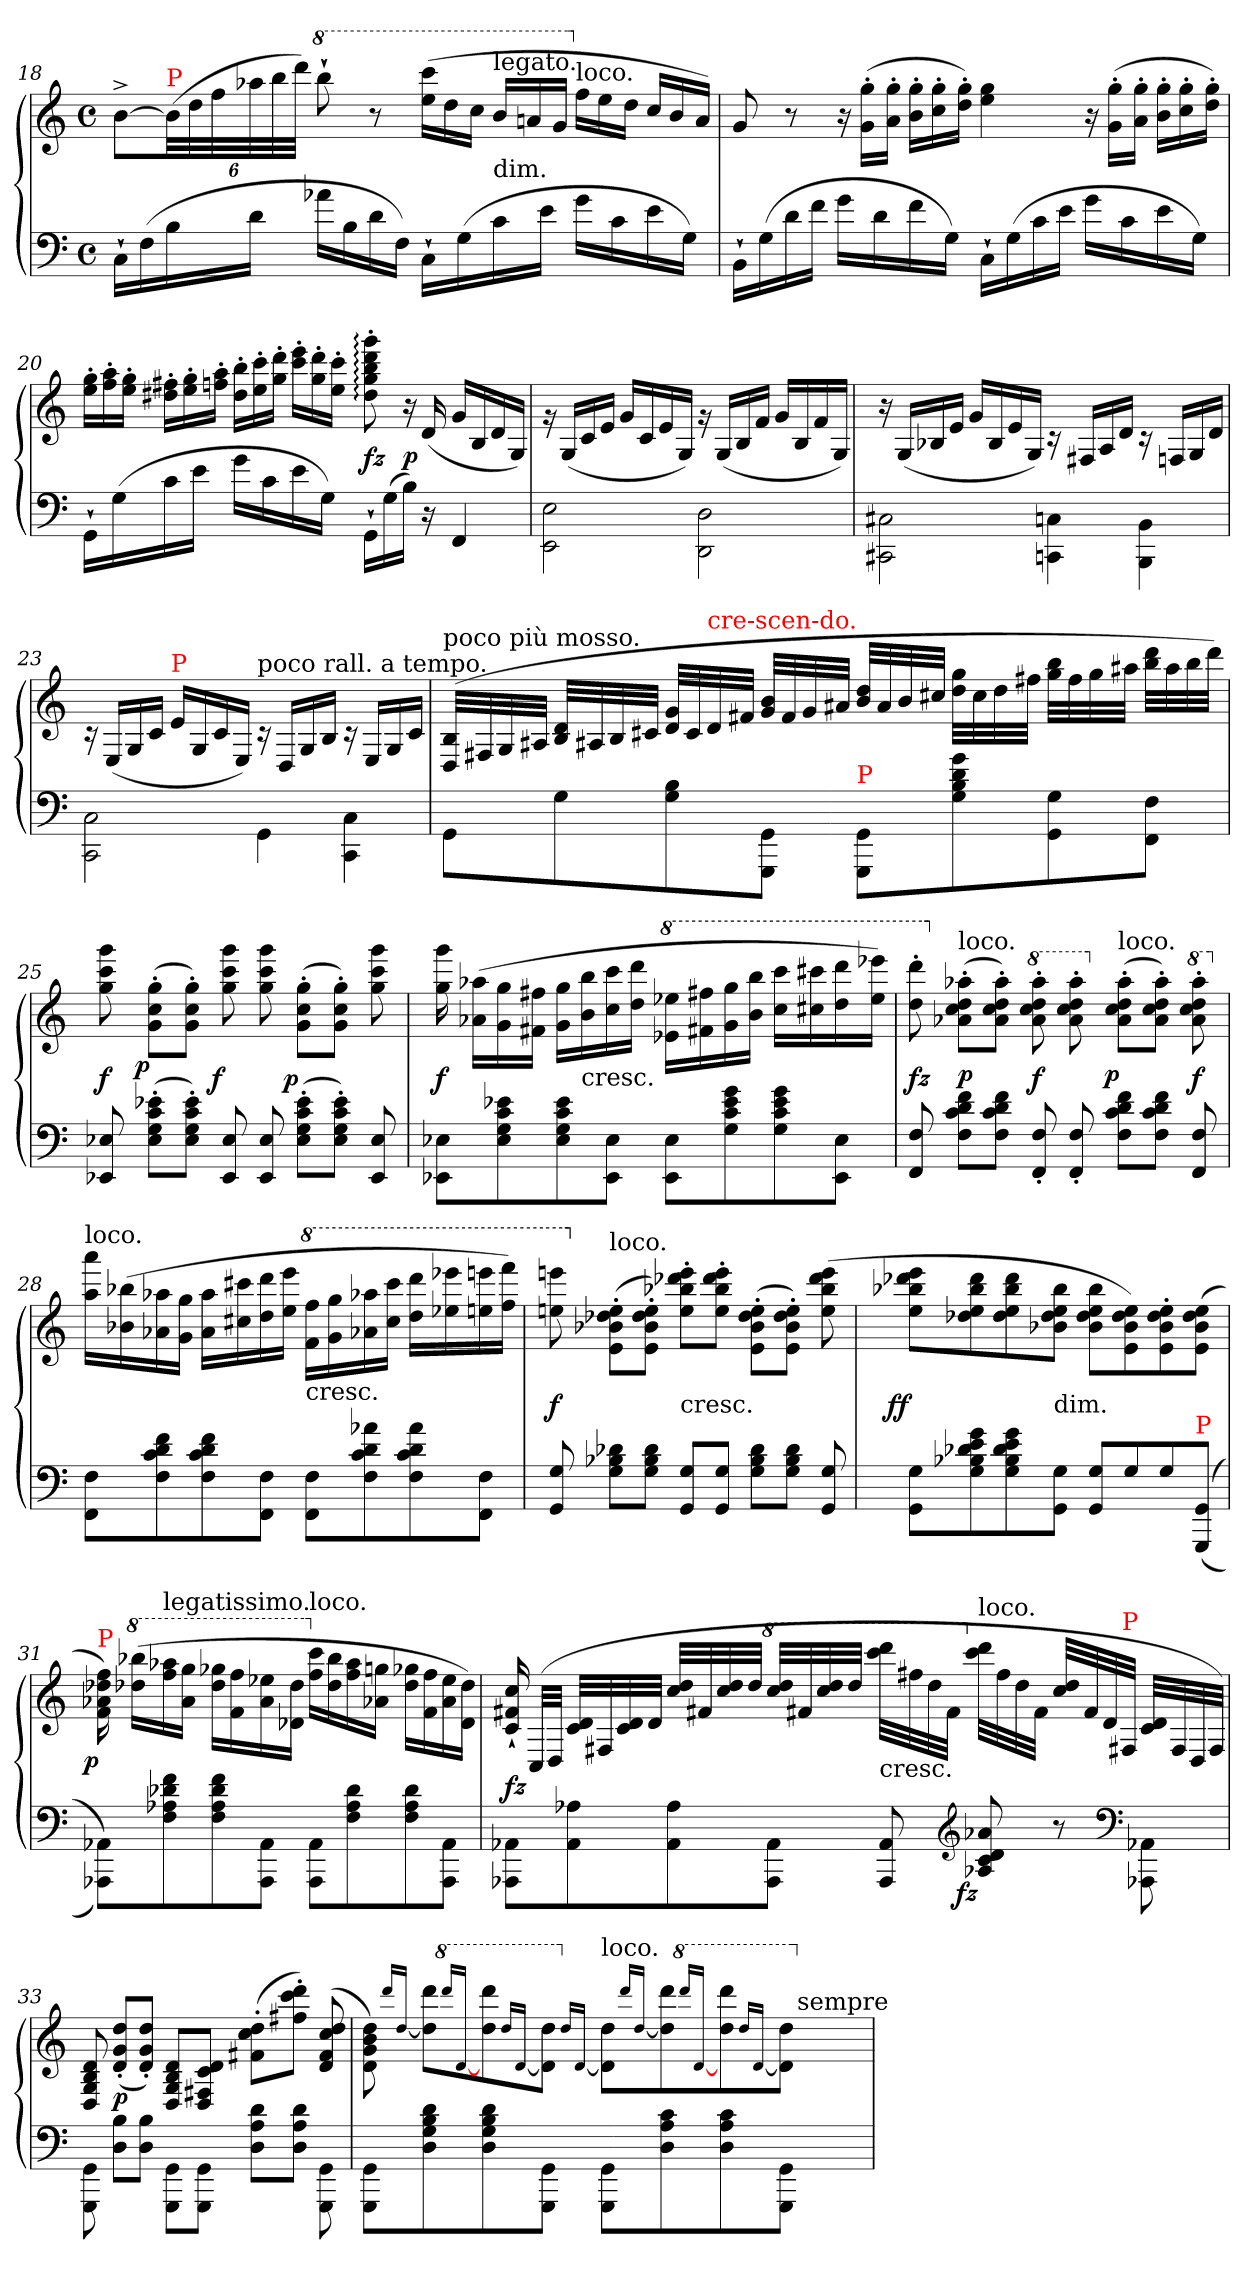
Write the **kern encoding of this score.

**kern	**kern	**dynam
*part1	*part1	*part1
*staff2	*staff1	*staff1/2
*clefF4	*clefG2	*
*k[]	*k[]	*
*C:	*C:	*
*M4/4	*M4/4	*
*met(c)	*met(c)	*
=18	=18	=18
16C`LL	[8b^L	.
(>16F	.	.
*	*Xbrackettup	*
!	!LO:TX:a:color=red:t=P	!
16B	(>48bLL]	.
.	48dd	.
.	48ff	.
16dJJ	48aa-X	.
.	48bb	.
.	48dddJJJ)	.
*	*8va	*
16a-XLL	8bbb`	.
16B	.	.
16d	8r	.
16FJJ)	.	.
*	*Xtuplet	*
16C`LL	(>24cccc 24eeeLL	.
.	24ddd	.
(>16G	.	.
.	24cccJJ	.
!	!LO:TX:c:t=dim.	!
!	!LO:TX:a:t=legato.	!
16c	24bbLL	.
.	24aan	.
16eJJ	.	.
.	24ggJJ	.
*	*X8va	*
!	!LO:TX:a:t=loco.	!
16gLL	24ffLL	.
.	24ee	.
16c	.	.
.	24ddJJ	.
16e	24cc/LL	.
.	24b	.
16GJJ)	.	.
.	24aJJ)	.
=19	=19	=19
16BB`LL	8g	.
(>16G	.	.
16d	8r	.
16fJJ	.	.
16gLL	24r	.
.	(>24gg' 24g'LL	.
16d	.	.
.	24gg' 24a'JJ	.
16f	24gg' 24b'LL	.
.	24gg' 24cc'	.
16GJJ)	.	.
.	24gg' 24dd'JJ)	.
16C`LL	4gg 4ee	.
(>16G	.	.
16c	.	.
16eJJ	.	.
16gLL	24r	.
.	(>24gg' 24g'LL	.
16c	.	.
.	24gg' 24a'JJ	.
16e	24gg' 24b'LL	.
.	24gg' 24cc'	.
16GJJ)	.	.
.	24gg' 24dd'JJ)	.
=20	=20	=20
16GG`LL	24gg' 24ee'LL	.
.	24aa' 24ff'	.
(>16G	.	.
.	24gg' 24ee'JJ	.
16c	24ff#X' 24dd#X'LL	.
.	24gg' 24ee'	.
16eJJ	.	.
.	24aa' 24ffn'JJ	.
16gLL	24bb' 24dd#'LL	.
.	24ccc' 24ee'	.
16c	.	.
.	24ddd' 24gg'JJ	.
16e	24eee' 24ccc'LL	.
.	24ddd' 24gg'	.
16GJJ)	.	.
.	24ccc' 24ee'JJ	.
16GG`LL	8ggg:' 8ddd:' 8bb:' 8gg:' 8dd#:'	fz
(>16G	.	.
16BJJ)	16r	p
16r	(>16d	.
4FF	16gLL	.
.	16B	.
.	16d	.
.	16G/JJ)	.
=21	=21	=21
2E\ 2EE\	16rg	.
.	(>16G/LL	.
.	16c	.
.	16eJJ	.
.	16gLL	.
.	16c	.
.	16e	.
.	16G/JJ)	.
2D\ 2DD\	16rg	.
.	(>16G/LL	.
.	16B/	.
.	16fJJ	.
.	16gLL	.
.	16B	.
.	16f	.
.	16G/JJ)	.
=22	=22	=22
2C#X\ 2CC#X\	16r	.
.	(>16G/LL	.
.	16B-X	.
.	16eJJ	.
.	16gLL	.
.	16B-/	.
.	16e	.
.	16G/JJ)	.
4Cn\ 4CCn\	16rc	.
.	16F#XLL	.
.	16A/	.
.	(>16d/JJ	.
4BB\ 4BBB\	16rc	.
.	16Fn/LL	.
.	16G/	.
.	(>16d/JJ	.
=23	=23	=23
2C\ 2CC\	16rc	.
.	(>16E/LL	.
.	16G/	.
.	16c/JJ	.
!	!LO:TX:a:color=red:t=P	!
.	16e\LL	.
.	16G/	.
.	16c/	.
.	16E/JJ)	.
!	!LO:TX:a:t=poco rall. a tempo.	!
4GG\	16rc	.
.	16D/LL	.
.	16G/	.
.	(>16B/JJ	.
4C\ 4CC\	16rc	.
.	16E/LL	.
.	16G/	.
.	(>16c/JJ	.
=24	=24	=24
!	!LO:TX:a:t=poco più mosso.	!
8GG\L	(>32B/ 32D/LLL	.
.	32F#X/	.
.	32G/	.
.	32A#XJJJ	.
8G	32d 32BLLL	.
.	32A#X	.
.	32B	.
.	32c#XJJJ	.
8B 8G	32g 32dLLL	.
.	32c#	.
!	!LO:TX:a:color=red:t=cre-scen-do.	!
.	32d	.
.	32f#XJJJ	.
8GG 8GGGJ	32b 32gLLL	.
.	32f#	.
.	32g	.
.	32a#XJJJ	.
!LO:TX:a:color=red:t=P	!	!
8GG/ 8GGG/L	32dd/ 32b/LLL	.
.	32a#	.
.	32b	.
.	32cc#XJJJ	.
8g\ 8d\ 8B\ 8G\	32gg 32ddLLL	.
.	32cc#	.
.	32dd	.
.	32ff#XJJJ	.
8G\ 8GG\	32bb 32ggLLL	.
.	32ff#	.
.	32gg	.
.	32aa#XJJJ	.
8F\ 8FF\J	32ddd 32bbLLL	.
.	32aa#	.
.	32bb	.
.	32dddJJJ)	.
=25	=25	=25
8E-X 8EE-X	8ggg 8ccc 8gg	f
!	!	!LO:DY:rj
(>8e-X' 8c' 8G' 8E-'L	(>8gg' 8cc' 8g'L	p
8e-' 8c' 8G' 8E-'J)	8gg' 8cc' 8g'J)	.
!	!	!LO:DY:rj
8E- 8EE-	8ggg 8ccc 8gg	f
8E- 8EE-	8ggg 8ccc 8gg	.
!	!	!LO:DY:rj
(>8e-' 8c' 8G' 8E-'L	(>8gg' 8cc' 8g'L	p
8e-' 8c' 8G' 8E-'J)	8gg' 8cc' 8g'J)	.
8E- 8EE-	8ggg 8ccc 8gg	.
=26	=26	=26
8E-X 8EE-XL	16ggg 16gg	f
.	(>16aa-X 16a-XLL	.
8e-X 8c 8G 8E-	16gg 16g	.
.	16ff#X 16f#XJJ	.
8e- 8c 8G 8E-	16gg 16gLL	.
!	!LO:TX:c:t=cresc.	!
.	16bb 16b	.
8E- 8EE-J	16ccc 16cc	.
.	16ddd 16ddJJ	.
*	*8va	*
8E- 8EE-L	16eee-X 16ee-XLL	.
.	16fff#X 16ff#X	.
8g 8e- 8c 8G	16ggg 16gg	.
.	16bbb 16bbJJ	.
8g 8e- 8c 8G	16cccc 16cccLL	.
.	16cccc#X 16ccc#X	.
8E- 8EE-J	16dddd 16ddd	.
.	16eeee- 16eee-JJ)	.
=27	=27	=27
8F 8FF	8dddd'> 8ddd'>	fz
*	*X8va	*
!	!LO:TX:a:t=loco.	!
8f 8d 8c 8FL	(8aa-X' 8dd' 8cc' 8a-X'L	p
8f 8d 8c 8FJ	8aa-' 8dd' 8cc' 8a-'J)	.
*	*8va	*
8F' 8FF'	8aaa-' 8ddd' 8ccc' 8aa-'	f
8F' 8FF'	8aaa-' 8ddd' 8ccc' 8aa-'	.
*	*X8va	*
!	!LO:TX:a:t=loco.	!
!	!	!LO:DY:rj
8f 8d 8c 8FL	(>8aa-' 8dd' 8cc' 8a-'L	p
8f 8d 8c 8FJ	8aa-' 8dd' 8cc' 8a-'J)	.
*	*8va	*
8F 8FF	8aaa-'> 8ddd'> 8ccc'> 8aa-'>	f
=28	=28	=28
*	*X8va	*
!	!LO:TX:a:t=loco.	!
8F 8FFL	16aaa 16aaLL	.
.	(>16bb-X 16b-X	.
8f 8d 8c 8F	16aa-X 16a-X	.
.	16gg 16gJJ	.
8f 8d 8c 8F	16aa- 16a-LL	.
.	16ccc#X 16cc#X	.
8F 8FFJ	16ddd 16dd	.
.	16eee 16eeJJ	.
*	*8va	*
!	!LO:TX:c:t=cresc.	!
8F 8FFL	16fff 16ffLL	.
.	16ggg 16gg	.
8a-X 8d 8c 8F	16aaa-X 16aa-X	.
.	16cccc# 16ccc#JJ	.
8a- 8d 8c 8F	16dddd 16dddLL	.
.	16eeee-X 16eee-X	.
8F 8FFJ	16eeeen 16eeen	.
.	16ffff 16fffJJ)	.
=29	=29	=29
8G 8GG	8eeeen 8eeen	f
*	*X8va	*
!	!LO:TX:a:t=loco.	!
8d-X 8B- 8GL	(>8ee'\ 8dd-X'\ 8b-X'\ 8e'\L	.
8d- 8B- 8GJ	8ee' 8dd-' 8b-' 8e'J)	.
!	!LO:TX:c:t=cresc.	!
8G 8GGL	8eee' 8ddd-X' 8bb-X' 8ee'L	.
8G 8GGJ	8eee' 8ddd-' 8bb-' 8ee'J	.
8d- 8B- 8GL	(>8ee'\ 8dd-'\ 8b-'\ 8e'\L	.
8d- 8B- 8GJ	8ee' 8dd-' 8b-' 8e'J)	.
8G 8GG	(>8eee 8ddd- 8bb- 8ee	.
=30	=30	=30
!	!	!LO:DY:rj
8G 8GGL	8eee 8ddd-X 8bb-X 8eeL	ff
8g 8e 8d-X 8B-X 8G	8ddd- 8bb- 8ee 8dd-X	.
8g 8e 8d- 8B- 8G	8ddd- 8bb- 8ee 8dd-	.
!	!LO:TX:c:t=dim.	!
8G 8GGJ	8bb- 8ee 8dd- 8b-XJ	.
8G 8GGL	8bb- 8ee 8dd- 8b-L	.
8G	8ee 8dd- 8b- 8e)	.
8G	8ee' 8dd-' 8b-' 8e'	.
!LO:TX:a:color=red:t=P	!	!
(<(<8GG 8GGGJ	(>8ee 8dd- 8b- 8eJ	.
=31	=31	=31
!	!LO:TX:a:color=red:t=P	!
!	!	!LO:DY:rj
8AA-X\ 8AAA-X\L))	16ff 16dd-X 16a-X 16f)	p
*	*8va	*
.	(>16bbb-X 16ddd-XLL	.
!	!LO:TX:a:t=legatissimo.	!
8f 8d-X 8A-X 8F	16aaa-X 16fff	.
.	16ggg 16aa-JJ	.
8f 8d- 8A- 8F	16ggg-X 16ddd-LL	.
.	16fff 16ff	.
8AA- 8AAA-J	16eee-X 16aa-	.
.	16ddd- 16dd-JJ	.
*	*X8va	*
!	!LO:TX:a:t=loco.	!
8AA-\ 8AAA-\L	16ccc 16ffLL	.
.	16bb- 16dd-	.
8d- 8A- 8F	16aa- 16ff	.
.	16ggn 16a-XJJ	.
8d- 8A- 8F	16gg-X 16dd-LL	.
.	16ff 16f	.
8AA- 8AAA-J	16ee- 16a-	.
.	16dd- 16d-JJ)	.
=32	=32	=32
8AA-X\ 8AAA-X\L	16cc` 16f#X` 16c`	fz
.	(>32C/LLL	.
.	32D/JJJ	.
8A- 8AA-	32d 32cLLL	.
.	32F#X	.
.	32d 32c	.
.	32dJJJ	.
8A- 8AA-	32dd 32ccLLL	.
.	32f#X	.
.	32dd 32cc	.
.	32ddJJJ	.
*	*8va	*
8AA- 8AAA-J	32ddd 32cccLLL	.
.	32ff#X	.
.	32ddd 32ccc	.
.	32dddJJJ	.
!	!LO:TX:c:t=cresc.	!
8AA- 8AAA-	32dddd 32ccccLLL	.
.	32fff#X	.
.	32ddd	.
.	32ff#JJJ	.
*clefG2	*	*
*	*X8va	*
!	!LO:TX:a:t=loco.	!
!	!	!LO:DY:b=2:rj
8a-X 8d 8c 8A-X	32ddd 32cccLLL	fz
.	32ff#	.
.	32dd	.
.	32f#JJJ	.
8r	32dd 32ccLLL	.
.	32f#	.
.	32d	.
!	!LO:TX:a:color=red:t=P	!
.	32F#XJJJ	.
*clefF4	*	*
8AA-X\ 8AAA-X\	32d/ 32c/LLL	.
.	32F#/	.
.	32D/	.
.	32F#/JJJ)	.
=33	=33	=33
8GG\ 8GGG\	8d/ 8B/ 8G/ 8D/	.
8B 8DL	(>8dd'> 8g'> 8d'>L	p
8B 8DJ	8dd'> 8g'> 8d'>J)	.
8GG\ 8GGG\L	8d/ 8B/ 8G/ 8D/L	.
8GG\ 8GGG\J	8d/ 8c/ 8F#X/ 8D/J	.
8d 8A 8DL	(>8dd' 8cc' 8f#X'L	.
8d 8A 8DJ	8ddd' 8ccc' 8ff#X'J)	.
8GG\ 8GGG\	(>8dd 8cc 8f# 8d	.
=34	=34	=34
!	!LO:TX:a:t=legierissimo.	!
*	*^	*
8GG\ 8GGG\L	8dd\ 8b\ 8g\ 8d\)	2...ryy	.
.	16qqddd/LL	.	.
.	[16qqdd/JJ	.	.
8d 8B 8G 8D	8ddd 8dd]L	.	.
*	*8va	*	*
.	16qqdddd/LL	.	.
.	[16qqdd/JJ	.	.
8d 8B 8G 8D	8dddd 8ddd]	.	.
.	16qqddd/LL	.	.
.	[16qqdd/JJ	.	.
8GG 8GGGJ	8ddd 8dd]J	.	.
*	*X8va	*	*
.	16qqdd/LL	.	.
.	[16qqd/JJ	.	.
!	!LO:TX:a:t=loco.	!	!
8GG\ 8GGG\L	8dd 8d]L	.	.
.	16qqddd/LL	.	.
.	[16qqdd/JJ	.	.
8c 8A 8D	8ddd 8dd]	.	.
*	*8va	*	*
.	16qqdddd/LL	.	.
.	[16qqdd/JJ	.	.
8c 8A 8D	8dddd 8ddd]	.	.
.	16qqddd/LL	.	.
.	[16qqdd/JJ	.	.
8GG 8GGGJ	8ddd 8dd]J	.	.
!	!	!LO:TX:a:t=sempre	!
.	.	8ryy	.
*	*X8va	*	*
16ryy	16ryy	.	.
*	*v	*v	*
=	=	=
*-	*-	*-
